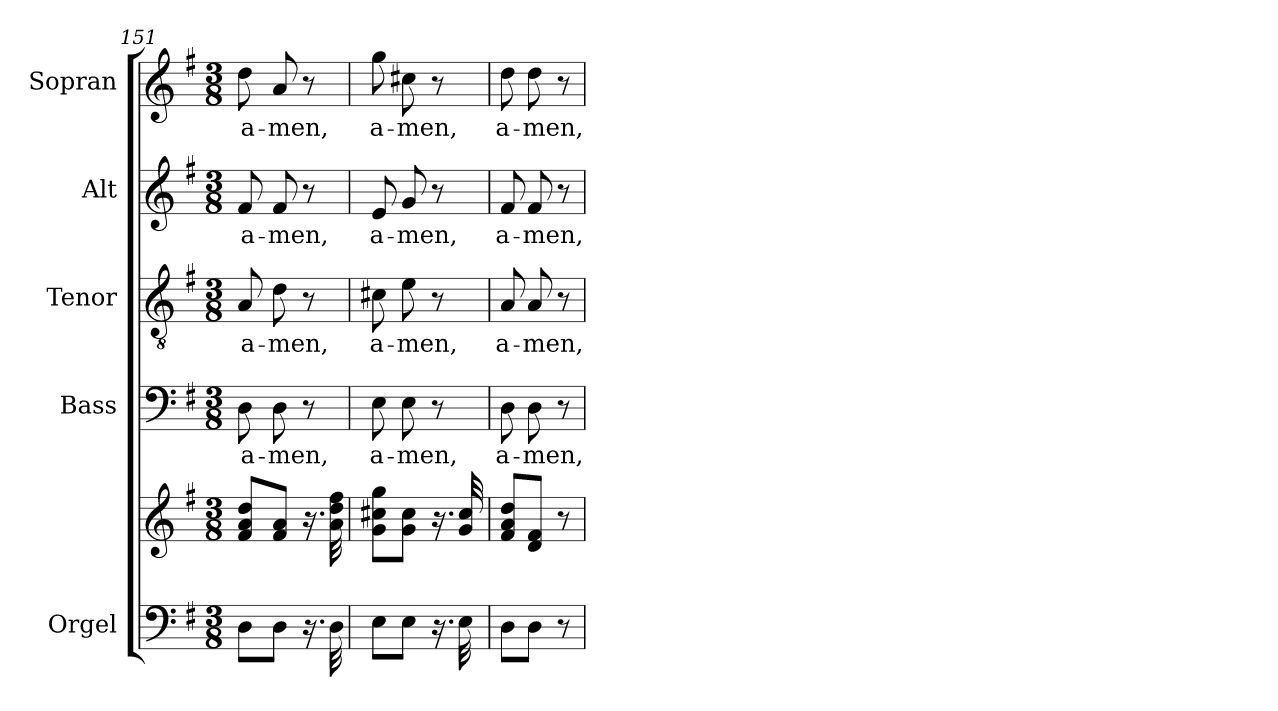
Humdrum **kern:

**kern	**kern	**kern	**text	**kern	**text	**kern	**text	**kern	**text
*part5	*part5	*part4	*part4	*part3	*part3	*part2	*part2	*part1	*part1
*staff6	*staff5	*staff4	*staff4	*staff3	*staff3	*staff2	*staff2	*staff1	*staff1
*I"Orgel	*	*I"Bass	*	*I"Tenor	*	*I"Alt	*	*I"Sopran	*
*I'Org.	*	*I'B.	*	*I'T.	*	*I'A.	*	*I'S.	*
*clefF4	*clefG2	*clefF4	*	*clefGv2	*	*clefG2	*	*clefG2	*
*k[f#]	*k[f#]	*k[f#]	*	*k[f#]	*	*k[f#]	*	*k[f#]	*
*G:	*G:	*G:	*	*G:	*	*G:	*	*G:	*
*M3/8	*M3/8	*M3/8	*	*M3/8	*	*M3/8	*	*M3/8	*
=151	=151	=151	=151	=151	=151	=151	=151	=151	=151
!	!	!	!LO:LY:b	!	!LO:LY:b	!	!LO:LY:b	!	!LO:LY:b
8D\L	8f#/ 8a/ 8dd/L	8D\	a-	8A/	a-	8f#/	a-	8dd\	a-
!	!	!	!LO:LY:b	!	!LO:LY:b	!	!LO:LY:b	!	!LO:LY:b
8D\J	8f#/ 8a/J	8D\	-men,	8d\	-men,	8f#/	-men,	8a/	-men,
16.r	16.r	8r	.	8r	.	8r	.	8r	.
32D\	32a\ 32dd\ 32ff#\	.	.	.	.	.	.	.	.
=152	=152	=152	=152	=152	=152	=152	=152	=152	=152
!	!	!	!LO:LY:b	!	!LO:LY:b	!	!LO:LY:b	!	!LO:LY:b
8E\L	8g\ 8cc#X\ 8gg\L	8E\	a-	8c#X\	a-	8e/	a-	8gg\	a-
!	!	!	!LO:LY:b	!	!LO:LY:b	!	!LO:LY:b	!	!LO:LY:b
8E\J	8g\ 8cc#\J	8E\	-men,	8e\	-men,	8g/	-men,	8cc#X\	-men,
16.r	16.r	8r	.	8r	.	8r	.	8r	.
32E\	32g/ 32cc#/	.	.	.	.	.	.	.	.
=153	=153	=153	=153	=153	=153	=153	=153	=153	=153
!	!	!	!LO:LY:b	!	!LO:LY:b	!	!LO:LY:b	!	!LO:LY:b
8D\L	8f#/ 8a/ 8dd/L	8D\	a-	8A/	a-	8f#/	a-	8dd\	a-
!	!	!	!LO:LY:b	!	!LO:LY:b	!	!LO:LY:b	!	!LO:LY:b
8D\J	8d/ 8f#/J	8D\	-men,	8A/	-men,	8f#/	-men,	8dd\	-men,
8r	8r	8r	.	8r	.	8r	.	8r	.
=	=	=	=	=	=	=	=	=	=
*-	*-	*-	*-	*-	*-	*-	*-	*-	*-
